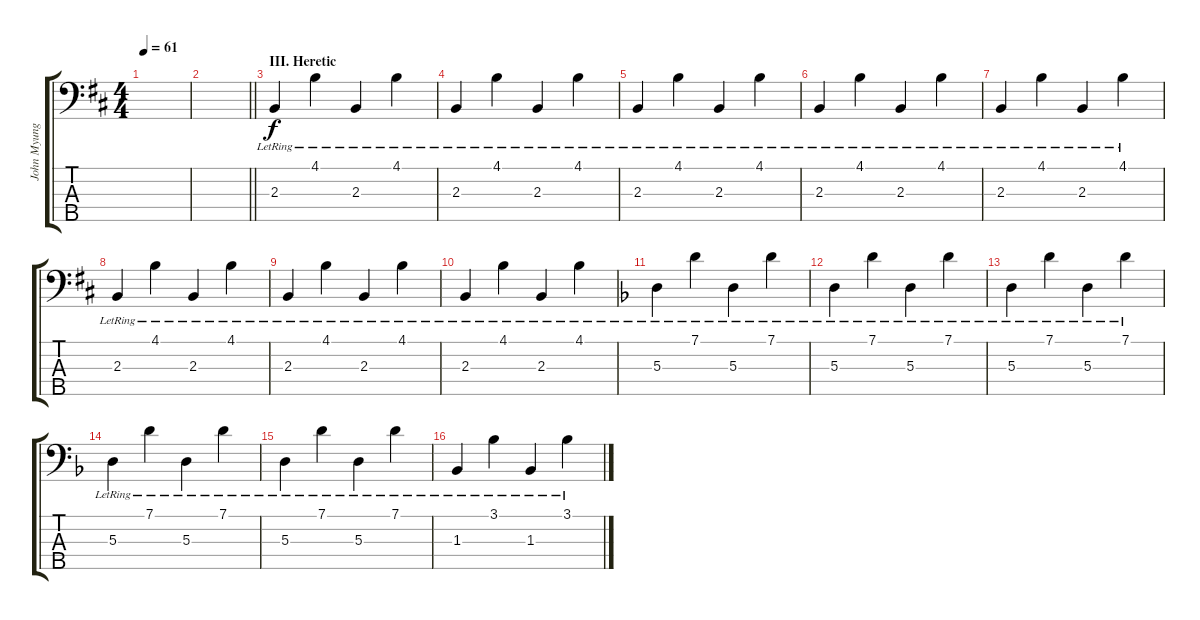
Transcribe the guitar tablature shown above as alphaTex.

\track ("John Myung - Bass" "John Myung") {instrument electricbassfinger}
\staff {score tabs}
\tuning (G2 D2 A1 E1 B0) {hide}
\ts (4 4)
\tempo 61
\clef f4
\ks bminor
|
\barLineRight lightlight
|
\section ("" "III. Heretic")
2.3{lr}.4{volume 13} 4.1{lr}.4 2.3{lr}.4 4.1{lr}.4 |
2.3{lr}.4 4.1{lr}.4 2.3{lr}.4 4.1{lr}.4 |
2.3{lr}.4 4.1{lr}.4 2.3{lr}.4 4.1{lr}.4 |
2.3{lr}.4 4.1{lr}.4 2.3{lr}.4 4.1{lr}.4 |
2.3{lr}.4 4.1{lr}.4 2.3{lr}.4 4.1{lr}.4 |
2.3{lr}.4 4.1{lr}.4 2.3{lr}.4 4.1{lr}.4 |
2.3{lr}.4 4.1{lr}.4 2.3{lr}.4 4.1{lr}.4 |
2.3{lr}.4 4.1{lr}.4 2.3{lr}.4 4.1{lr}.4 |
\ks dminor
5.3{lr}.4 7.1{lr}.4 5.3{lr}.4 7.1{lr}.4 |
5.3{lr}.4 7.1{lr}.4 5.3{lr}.4 7.1{lr}.4 |
5.3{lr}.4 7.1{lr}.4 5.3{lr}.4 7.1{lr}.4 |
5.3{lr}.4 7.1{lr}.4 5.3{lr}.4 7.1{lr}.4 |
5.3{lr}.4 7.1{lr}.4 5.3{lr}.4 7.1{lr}.4 |
1.3{lr}.4 3.1{lr}.4 1.3{lr}.4 3.1{lr}.4
